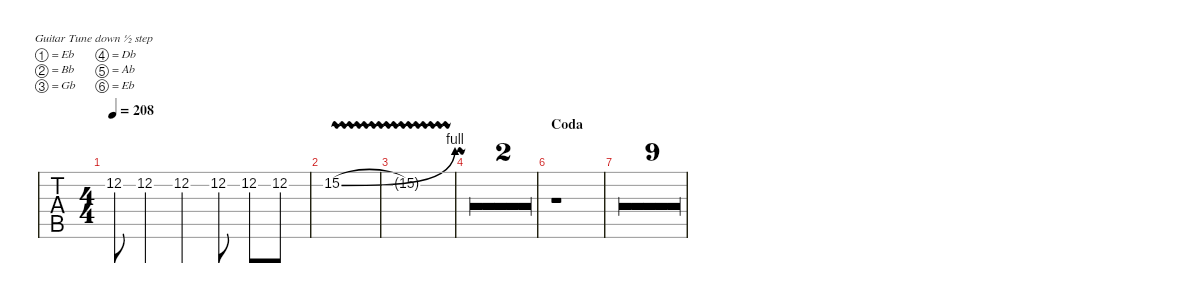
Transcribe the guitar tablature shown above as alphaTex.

\defaultSystemsLayout 4
\hideDynamics
\bracketExtendMode nobrackets
\otherSystemsTrackNameOrientation horizontal
\track ("Lead Guitar 2" " ") {multiBarRest instrument distortionguitar}
\staff {tabs}
\tuning (Eb4 Bb3 Gb3 Db3 Ab2 Eb2)
\ts (4 4)
\tempo 208
\clef g2
\ks c
12.2{acc #}.8{dy mf} 12.2{acc #}.4 12.2{acc #}.4 12.2{acc #}.8 12.2{acc #}.8 12.2{acc #}.8 |
15.2{be (bend 0 0 3.5999999999999996 4) vw acc #}.1 |
15.2{vw t}.1 |
r.1 |
r.1 |
\section ("" "Coda")
r.1 |
r.1 |
r.1 |
r.1 |
r.1 |
r.1 |
r.1 |
r.1 |
r.1 |
r.1
